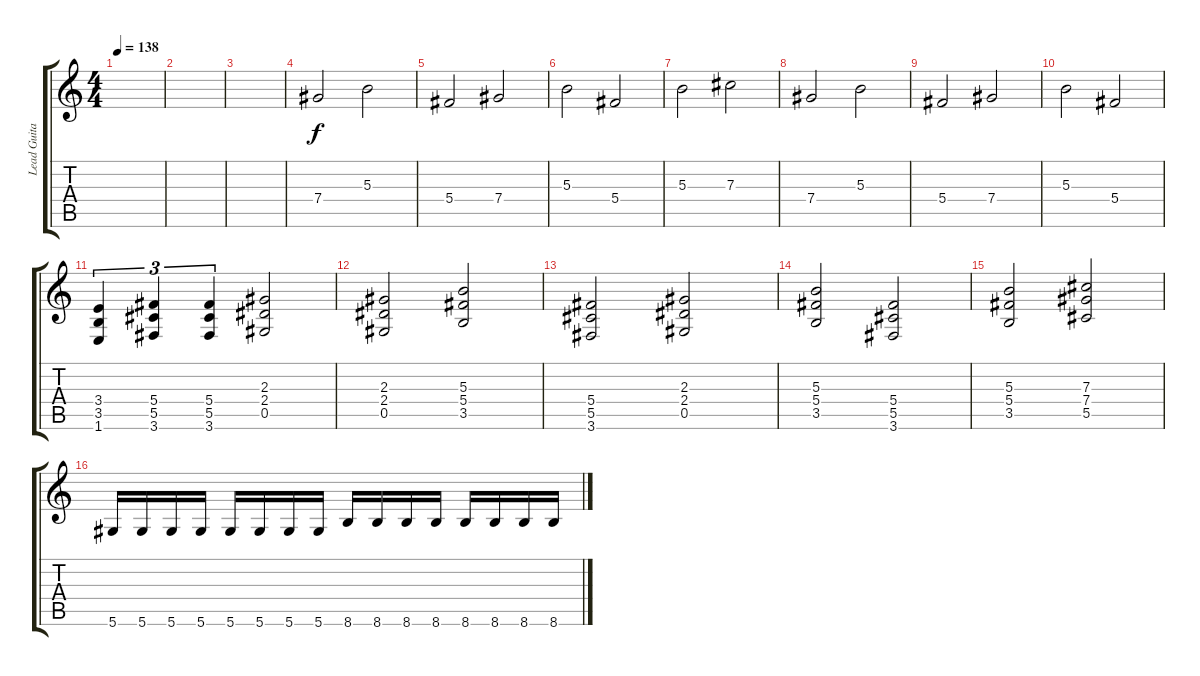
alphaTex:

\track ("Lead Guitar" "Lead Guita") {instrument distortionguitar}
\staff {score tabs}
\tuning (Eb4 Bb3 Gb3 Db3 Ab2 Eb2) {hide}
\ts (4 4)
\tempo 138
\clef g2
\ks c
|
|
|
7.4.2 5.3.2 |
5.4.2 7.4.2 |
5.3.2 5.4.2 |
5.3.2 7.3.2 |
7.4.2 5.3.2 |
5.4.2 7.4.2 |
5.3.2 5.4.2 |
(3.4 3.5 1.6).4{tu (3 2)} (5.4 5.5 3.6).4{tu (3 2)} (5.4 5.5 3.6).4{tu (3 2)} (2.3 2.4 0.5).2 |
(2.3 2.4 0.5).2 (5.3 5.4 3.5).2 |
(5.4 5.5 3.6).2 (2.3 2.4 0.5).2 |
(5.3 5.4 3.5).2 (5.4 5.5 3.6).2 |
(5.3 5.4 3.5).2 (7.3 7.4 5.5).2 |
5.6.16 5.6.16 5.6.16 5.6.16 5.6.16 5.6.16 5.6.16 5.6.16 8.6.16 8.6.16 8.6.16 8.6.16 8.6.16 8.6.16 8.6.16 8.6.16
